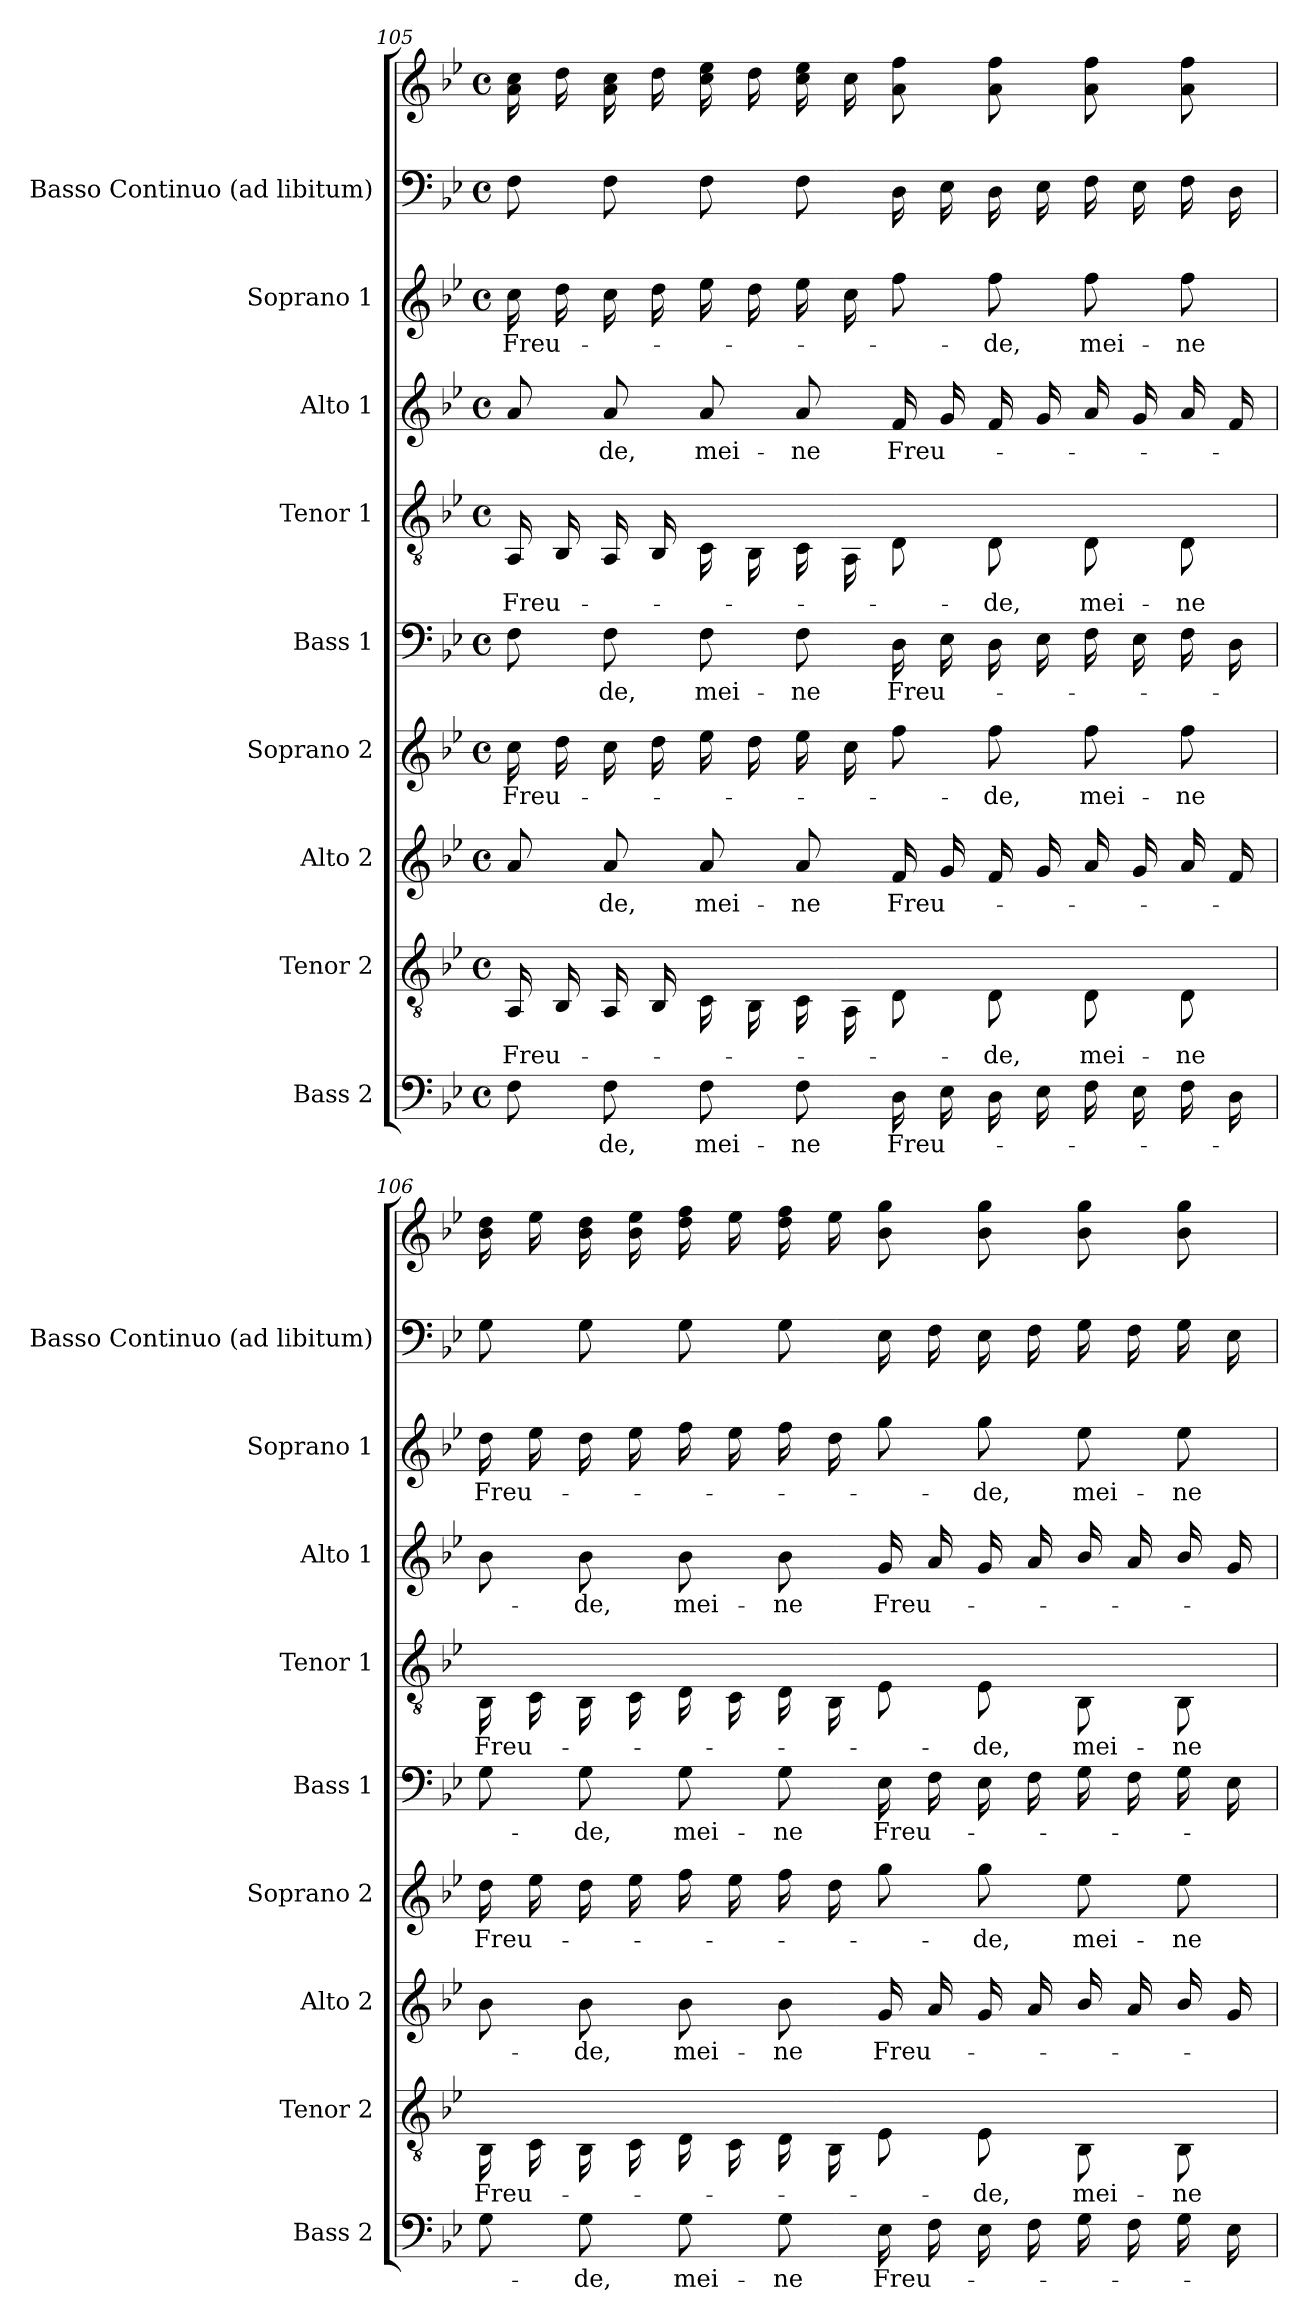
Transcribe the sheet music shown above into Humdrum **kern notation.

**kern	**text	**kern	**text	**kern	**text	**kern	**text	**kern	**text	**kern	**text	**kern	**text	**kern	**text	**kern	**kern
*part9	*part9	*part8	*part8	*part7	*part7	*part6	*part6	*part5	*part5	*part4	*part4	*part3	*part3	*part2	*part2	*part1	*part1
*staff10	*staff10	*staff9	*staff9	*staff8	*staff8	*staff7	*staff7	*staff6	*staff6	*staff5	*staff5	*staff4	*staff4	*staff3	*staff3	*staff2	*staff1
*I"Bass 2	*	*I"Tenor 2	*	*I"Alto 2	*	*I"Soprano 2	*	*I"Bass 1	*	*I"Tenor 1	*	*I"Alto 1	*	*I"Soprano 1	*	*I"Basso Continuo    (ad libitum)	*
*I'Bass 2	*	*I'Tenor 2	*	*I'Alto 2	*	*I'Soprano 2	*	*I'Bass 1	*	*I'Tenor 1	*	*I'Alto 1	*	*I'Soprano 1	*	*I'Basso Continuo    (ad libitum)	*
*clefF4	*	*clefGv2	*	*clefG2	*	*clefG2	*	*clefF4	*	*clefGv2	*	*clefG2	*	*clefG2	*	*clefF4	*clefG2
*k[b-e-]	*	*k[b-e-]	*	*k[b-e-]	*	*k[b-e-]	*	*k[b-e-]	*	*k[b-e-]	*	*k[b-e-]	*	*k[b-e-]	*	*k[b-e-]	*k[b-e-]
*B-:	*	*B-:	*	*B-:	*	*B-:	*	*B-:	*	*B-:	*	*B-:	*	*B-:	*	*B-:	*B-:
*M4/4	*	*M4/4	*	*M4/4	*	*M4/4	*	*M4/4	*	*M4/4	*	*M4/4	*	*M4/4	*	*M4/4	*M4/4
*met(c)	*	*met(c)	*	*met(c)	*	*met(c)	*	*met(c)	*	*met(c)	*	*met(c)	*	*met(c)	*	*met(c)	*met(c)
=105	=105	=105	=105	=105	=105	=105	=105	=105	=105	=105	=105	=105	=105	=105	=105	=105	=105
!	!	!	!LO:LY:b:color=#000000	!	!	!	!	!	!	!	!	!	!	!	!	!	!
!	!	!	!	!	!	!	!LO:LY:b:color=#000000	!	!	!	!	!	!	!	!	!	!
!	!	!	!	!	!	!	!	!	!	!	!LO:LY:b:color=#000000	!	!	!	!	!	!
!	!	!	!	!	!	!	!	!	!	!	!	!	!	!	!LO:LY:b:color=#000000	!	!
8Fi\	.	16AAi/	Freu-	8ai/	.	16cci\	Freu-	8Fi\	.	16AAi/	Freu-	8ai/	.	16cci\	Freu-	8Fi\	16ai\ 16cci
.	.	16BB-i/	.	.	.	16ddi\	.	.	.	16BB-i/	.	.	.	16ddi\	.	.	16ddi\
!	!LO:LY:b:color=#000000	!	!	!	!	!	!	!	!	!	!	!	!	!	!	!	!
!	!	!	!	!	!LO:LY:b:color=#000000	!	!	!	!	!	!	!	!	!	!	!	!
!	!	!	!	!	!	!	!	!	!LO:LY:b:color=#000000	!	!	!	!	!	!	!	!
!	!	!	!	!	!	!	!	!	!	!	!	!	!LO:LY:b:color=#000000	!	!	!	!
8Fi\	-de,	16AAi/	.	8ai/	-de,	16cci\	.	8Fi\	-de,	16AAi/	.	8ai/	-de,	16cci\	.	8Fi\	16ai\ 16cci
.	.	16BB-i/	.	.	.	16ddi\	.	.	.	16BB-i/	.	.	.	16ddi\	.	.	16ddi\
!	!LO:LY:b:color=#000000	!	!	!	!	!	!	!	!	!	!	!	!	!	!	!	!
!	!	!	!	!	!LO:LY:b:color=#000000	!	!	!	!	!	!	!	!	!	!	!	!
!	!	!	!	!	!	!	!	!	!LO:LY:b:color=#000000	!	!	!	!	!	!	!	!
!	!	!	!	!	!	!	!	!	!	!	!	!	!LO:LY:b:color=#000000	!	!	!	!
8Fi\	mei-	16Ci\	.	8ai/	mei-	16ee-i\	.	8Fi\	mei-	16Ci\	.	8ai/	mei-	16ee-i\	.	8Fi\	16cci\ 16ee-i
.	.	16BB-i\	.	.	.	16ddi\	.	.	.	16BB-i\	.	.	.	16ddi\	.	.	16ddi\
!	!LO:LY:b:color=#000000	!	!	!	!	!	!	!	!	!	!	!	!	!	!	!	!
!	!	!	!	!	!LO:LY:b:color=#000000	!	!	!	!	!	!	!	!	!	!	!	!
!	!	!	!	!	!	!	!	!	!LO:LY:b:color=#000000	!	!	!	!	!	!	!	!
!	!	!	!	!	!	!	!	!	!	!	!	!	!LO:LY:b:color=#000000	!	!	!	!
8Fi\	-ne	16Ci\	.	8ai/	-ne	16ee-i\	.	8Fi\	-ne	16Ci\	.	8ai/	-ne	16ee-i\	.	8Fi\	16cci\ 16ee-i
.	.	16AAi\	.	.	.	16cci\	.	.	.	16AAi\	.	.	.	16cci\	.	.	16cci\
!	!LO:LY:b:color=#000000	!	!	!	!	!	!	!	!	!	!	!	!	!	!	!	!
!	!	!	!	!	!LO:LY:b:color=#000000	!	!	!	!	!	!	!	!	!	!	!	!
!	!	!	!	!	!	!	!	!	!LO:LY:b:color=#000000	!	!	!	!	!	!	!	!
!	!	!	!	!	!	!	!	!	!	!	!	!	!LO:LY:b:color=#000000	!	!	!	!
16Di\	Freu-	8Di\	.	16fi/	Freu-	8ffi\	.	16Di\	Freu-	8Di\	.	16fi/	Freu-	8ffi\	.	16Di\	8ai\ 8ffi
16E-i\	.	.	.	16gi/	.	.	.	16E-i\	.	.	.	16gi/	.	.	.	16E-i\	.
!	!	!	!LO:LY:b:color=#000000	!	!	!	!	!	!	!	!	!	!	!	!	!	!
!	!	!	!	!	!	!	!LO:LY:b:color=#000000	!	!	!	!	!	!	!	!	!	!
!	!	!	!	!	!	!	!	!	!	!	!LO:LY:b:color=#000000	!	!	!	!	!	!
!	!	!	!	!	!	!	!	!	!	!	!	!	!	!	!LO:LY:b:color=#000000	!	!
16Di\	.	8Di\	-de,	16fi/	.	8ffi\	-de,	16Di\	.	8Di\	-de,	16fi/	.	8ffi\	-de,	16Di\	8ai\ 8ffi
16E-i\	.	.	.	16gi/	.	.	.	16E-i\	.	.	.	16gi/	.	.	.	16E-i\	.
!	!	!	!LO:LY:b:color=#000000	!	!	!	!	!	!	!	!	!	!	!	!	!	!
!	!	!	!	!	!	!	!LO:LY:b:color=#000000	!	!	!	!	!	!	!	!	!	!
!	!	!	!	!	!	!	!	!	!	!	!LO:LY:b:color=#000000	!	!	!	!	!	!
!	!	!	!	!	!	!	!	!	!	!	!	!	!	!	!LO:LY:b:color=#000000	!	!
16Fi\	.	8Di\	mei-	16ai/	.	8ffi\	mei-	16Fi\	.	8Di\	mei-	16ai/	.	8ffi\	mei-	16Fi\	8ai\ 8ffi
16E-i\	.	.	.	16gi/	.	.	.	16E-i\	.	.	.	16gi/	.	.	.	16E-i\	.
!	!	!	!LO:LY:b:color=#000000	!	!	!	!	!	!	!	!	!	!	!	!	!	!
!	!	!	!	!	!	!	!LO:LY:b:color=#000000	!	!	!	!	!	!	!	!	!	!
!	!	!	!	!	!	!	!	!	!	!	!LO:LY:b:color=#000000	!	!	!	!	!	!
!	!	!	!	!	!	!	!	!	!	!	!	!	!	!	!LO:LY:b:color=#000000	!	!
16Fi\	.	8Di\	-ne	16ai/	.	8ffi\	-ne	16Fi\	.	8Di\	-ne	16ai/	.	8ffi\	-ne	16Fi\	8ai\ 8ffi
16Di\	.	.	.	16fi/	.	.	.	16Di\	.	.	.	16fi/	.	.	.	16Di\	.
!!LO:PB:g=z
=106	=106	=106	=106	=106	=106	=106	=106	=106	=106	=106	=106	=106	=106	=106	=106	=106	=106
!	!	!	!LO:LY:b:color=#000000	!	!	!	!	!	!	!	!	!	!	!	!	!	!
!	!	!	!	!	!	!	!LO:LY:b:color=#000000	!	!	!	!	!	!	!	!	!	!
!	!	!	!	!	!	!	!	!	!	!	!LO:LY:b:color=#000000	!	!	!	!	!	!
!	!	!	!	!	!	!	!	!	!	!	!	!	!	!	!LO:LY:b:color=#000000	!	!
8Gi\	.	16BB-i\	Freu-	8b-i\	.	16ddi\	Freu-	8Gi\	.	16BB-i\	Freu-	8b-i\	.	16ddi\	Freu-	8Gi\	16b-i\ 16ddi
.	.	16Ci\	.	.	.	16ee-i\	.	.	.	16Ci\	.	.	.	16ee-i\	.	.	16ee-i\
!	!LO:LY:b:color=#000000	!	!	!	!	!	!	!	!	!	!	!	!	!	!	!	!
!	!	!	!	!	!LO:LY:b:color=#000000	!	!	!	!	!	!	!	!	!	!	!	!
!	!	!	!	!	!	!	!	!	!LO:LY:b:color=#000000	!	!	!	!	!	!	!	!
!	!	!	!	!	!	!	!	!	!	!	!	!	!LO:LY:b:color=#000000	!	!	!	!
8Gi\	-de,	16BB-i\	.	8b-i\	-de,	16ddi\	.	8Gi\	-de,	16BB-i\	.	8b-i\	-de,	16ddi\	.	8Gi\	16b-i\ 16ddi
.	.	16Ci\	.	.	.	16ee-i\	.	.	.	16Ci\	.	.	.	16ee-i\	.	.	16b-i\ 16ee-i
!	!LO:LY:b:color=#000000	!	!	!	!	!	!	!	!	!	!	!	!	!	!	!	!
!	!	!	!	!	!LO:LY:b:color=#000000	!	!	!	!	!	!	!	!	!	!	!	!
!	!	!	!	!	!	!	!	!	!LO:LY:b:color=#000000	!	!	!	!	!	!	!	!
!	!	!	!	!	!	!	!	!	!	!	!	!	!LO:LY:b:color=#000000	!	!	!	!
8Gi\	mei-	16Di\	.	8b-i\	mei-	16ffi\	.	8Gi\	mei-	16Di\	.	8b-i\	mei-	16ffi\	.	8Gi\	16ddi\ 16ffi
.	.	16Ci\	.	.	.	16ee-i\	.	.	.	16Ci\	.	.	.	16ee-i\	.	.	16ee-i\
!	!LO:LY:b:color=#000000	!	!	!	!	!	!	!	!	!	!	!	!	!	!	!	!
!	!	!	!	!	!LO:LY:b:color=#000000	!	!	!	!	!	!	!	!	!	!	!	!
!	!	!	!	!	!	!	!	!	!LO:LY:b:color=#000000	!	!	!	!	!	!	!	!
!	!	!	!	!	!	!	!	!	!	!	!	!	!LO:LY:b:color=#000000	!	!	!	!
8Gi\	-ne	16Di\	.	8b-i\	-ne	16ffi\	.	8Gi\	-ne	16Di\	.	8b-i\	-ne	16ffi\	.	8Gi\	16ddi\ 16ffi
.	.	16BB-i\	.	.	.	16ddi\	.	.	.	16BB-i\	.	.	.	16ddi\	.	.	16ee-i\
!	!LO:LY:b:color=#000000	!	!	!	!	!	!	!	!	!	!	!	!	!	!	!	!
!	!	!	!	!	!LO:LY:b:color=#000000	!	!	!	!	!	!	!	!	!	!	!	!
!	!	!	!	!	!	!	!	!	!LO:LY:b:color=#000000	!	!	!	!	!	!	!	!
!	!	!	!	!	!	!	!	!	!	!	!	!	!LO:LY:b:color=#000000	!	!	!	!
16E-i\	Freu-	8E-i\	.	16gi/	Freu-	8ggi\	.	16E-i\	Freu-	8E-i\	.	16gi/	Freu-	8ggi\	.	16E-i\	8b-i\ 8ggi
16Fi\	.	.	.	16ai/	.	.	.	16Fi\	.	.	.	16ai/	.	.	.	16Fi\	.
!	!	!	!LO:LY:b:color=#000000	!	!	!	!	!	!	!	!	!	!	!	!	!	!
!	!	!	!	!	!	!	!LO:LY:b:color=#000000	!	!	!	!	!	!	!	!	!	!
!	!	!	!	!	!	!	!	!	!	!	!LO:LY:b:color=#000000	!	!	!	!	!	!
!	!	!	!	!	!	!	!	!	!	!	!	!	!	!	!LO:LY:b:color=#000000	!	!
16E-i\	.	8E-i\	-de,	16gi/	.	8ggi\	-de,	16E-i\	.	8E-i\	-de,	16gi/	.	8ggi\	-de,	16E-i\	8b-i\ 8ggi
16Fi\	.	.	.	16ai/	.	.	.	16Fi\	.	.	.	16ai/	.	.	.	16Fi\	.
!	!	!	!LO:LY:b:color=#000000	!	!	!	!	!	!	!	!	!	!	!	!	!	!
!	!	!	!	!	!	!	!LO:LY:b:color=#000000	!	!	!	!	!	!	!	!	!	!
!	!	!	!	!	!	!	!	!	!	!	!LO:LY:b:color=#000000	!	!	!	!	!	!
!	!	!	!	!	!	!	!	!	!	!	!	!	!	!	!LO:LY:b:color=#000000	!	!
16Gi\	.	8BB-i\	mei-	16b-i/	.	8ee-i\	mei-	16Gi\	.	8BB-i\	mei-	16b-i/	.	8ee-i\	mei-	16Gi\	8b-i\ 8ggi
16Fi\	.	.	.	16ai/	.	.	.	16Fi\	.	.	.	16ai/	.	.	.	16Fi\	.
!	!	!	!LO:LY:b:color=#000000	!	!	!	!	!	!	!	!	!	!	!	!	!	!
!	!	!	!	!	!	!	!LO:LY:b:color=#000000	!	!	!	!	!	!	!	!	!	!
!	!	!	!	!	!	!	!	!	!	!	!LO:LY:b:color=#000000	!	!	!	!	!	!
!	!	!	!	!	!	!	!	!	!	!	!	!	!	!	!LO:LY:b:color=#000000	!	!
16Gi\	.	8BB-i\	-ne	16b-i/	.	8ee-i\	-ne	16Gi\	.	8BB-i\	-ne	16b-i/	.	8ee-i\	-ne	16Gi\	8b-i\ 8ggi
16E-i\	.	.	.	16gi/	.	.	.	16E-i\	.	.	.	16gi/	.	.	.	16E-i\	.
=	=	=	=	=	=	=	=	=	=	=	=	=	=	=	=	=	=
*-	*-	*-	*-	*-	*-	*-	*-	*-	*-	*-	*-	*-	*-	*-	*-	*-	*-
